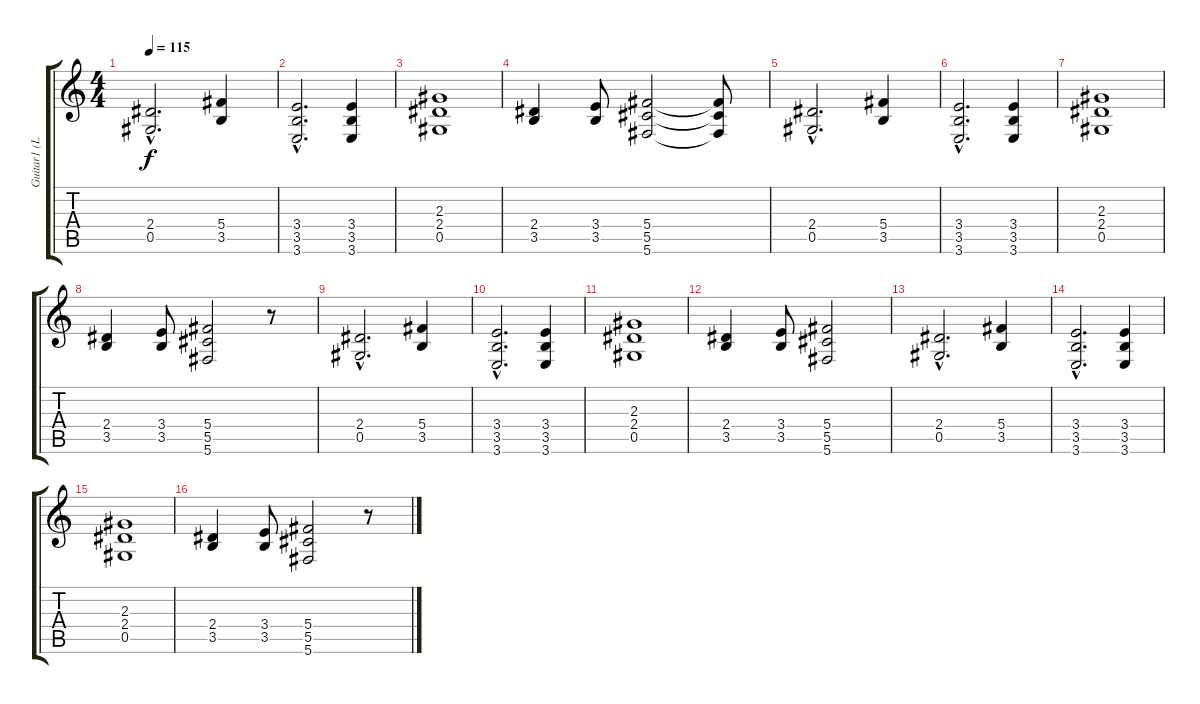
\track ("Guitar1 (Lowest dropped to C#)" "Guitar1 (L") {instrument overdrivenguitar}
\staff {score tabs}
\tuning (Eb4 Bb3 Gb3 Db3 Ab2 Db2) {hide}
\ts (4 4)
\tempo 115
\clef g2
\ks c
(2.4{hac} 0.5{hac}).2{d dy f} (5.4 3.5).4 |
(3.4{hac} 3.5{hac} 3.6{hac}).2{d} (3.4 3.5 3.6).4 |
(2.3 2.4 0.5).1 |
(2.4 3.5).4 (3.4 3.5).8 (5.4 5.5 5.6).2 (5.4{t} 5.5{t} 5.6{t}).8 |
(2.4{hac} 0.5{hac}).2{d} (5.4 3.5).4 |
(3.4{hac} 3.5{hac} 3.6{hac}).2{d} (3.4 3.5 3.6).4 |
(2.3 2.4 0.5).1 |
(2.4 3.5).4 (3.4 3.5).8 (5.4 5.5 5.6).2 r.8 |
(2.4{hac} 0.5{hac}).2{d} (5.4 3.5).4 |
(3.4{hac} 3.5{hac} 3.6{hac}).2{d} (3.4 3.5 3.6).4 |
(2.3 2.4 0.5).1 |
(2.4 3.5).4 (3.4 3.5).8 (5.4 5.5 5.6).2 |
(2.4{hac} 0.5{hac}).2{d} (5.4 3.5).4 |
(3.4{hac} 3.5{hac} 3.6{hac}).2{d} (3.4 3.5 3.6).4 |
(2.3 2.4 0.5).1 |
(2.4 3.5).4 (3.4 3.5).8 (5.4 5.5 5.6).2 r.8
